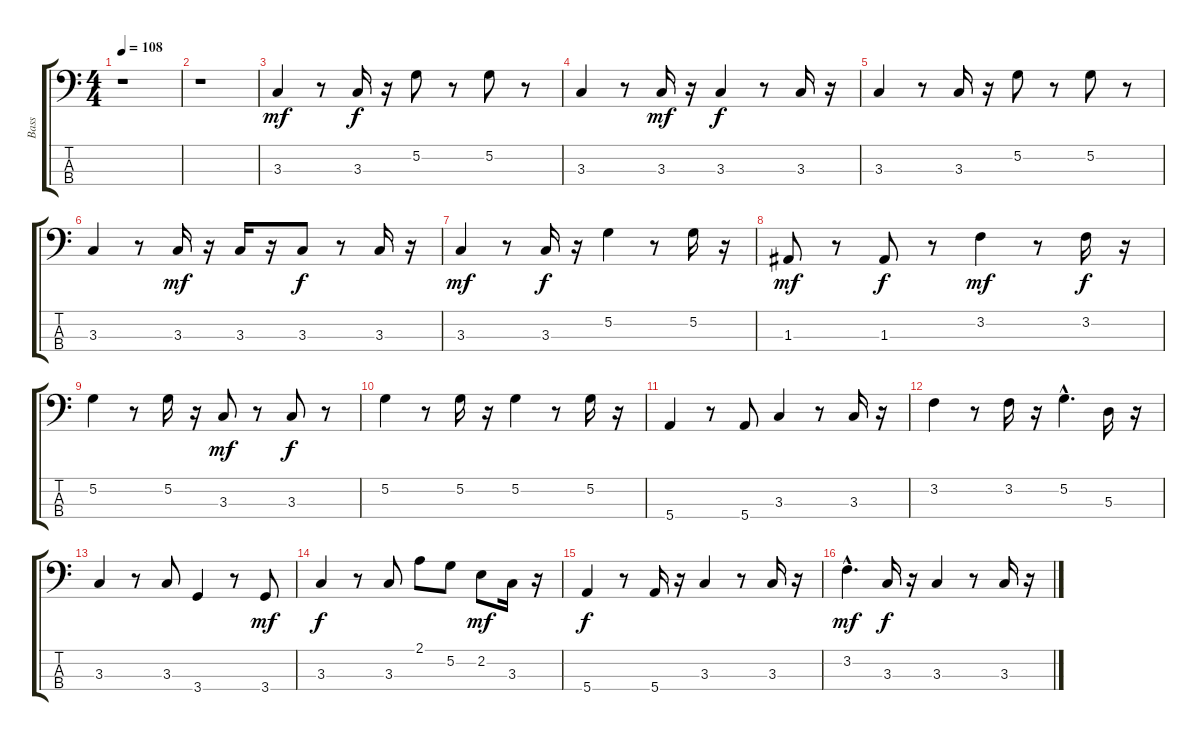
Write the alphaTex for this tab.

\track ("Bass" "Bass") {instrument electricbassfinger}
\staff {score tabs}
\tuning (G2 D2 A1 E1) {hide}
\ts (4 4)
\tempo 108
\clef f4
\ks c
r.1{dy mf} |
r.1 |
3.3.4 r.8 3.3.16{dy f} r.16 5.2.8 r.8 5.2.8 r.8 |
3.3.4 r.8 3.3.16{dy mf} r.16 3.3.4{dy f} r.8 3.3.16 r.16 |
3.3.4 r.8 3.3.16 r.16 5.2.8 r.8 5.2.8 r.8 |
3.3.4 r.8 3.3.16{dy mf} r.16 3.3.16 r.16 3.3.8{dy f} r.8 3.3.16 r.16 |
3.3.4{dy mf} r.8 3.3.16{dy f} r.16 5.2.4 r.8 5.2.16 r.16 |
1.3.8{dy mf} r.8 1.3.8{dy f} r.8 3.2.4{dy mf} r.8 3.2.16{dy f} r.16 |
5.2.4 r.8 5.2.16 r.16 3.3.8{dy mf} r.8 3.3.8{dy f} r.8 |
5.2.4 r.8 5.2.16 r.16 5.2.4 r.8 5.2.16 r.16 |
5.4.4 r.8 5.4.8 3.3.4 r.8 3.3.16 r.16 |
3.2.4 r.8 3.2.16 r.16 5.2{hac}.4{d} 5.3.16 r.16 |
3.3.4 r.8 3.3.8 3.4.4 r.8 3.4.8{dy mf} |
3.3.4{dy f} r.8 3.3.8 2.1.8 5.2.8 2.2.8{dy mf} 3.3.16 r.16 |
5.4.4{dy f} r.8 5.4.16 r.16 3.3.4 r.8 3.3.16 r.16 |
3.2{hac}.4{d dy mf} 3.3.16{dy f} r.16 3.3.4 r.8 3.3.16 r.16
